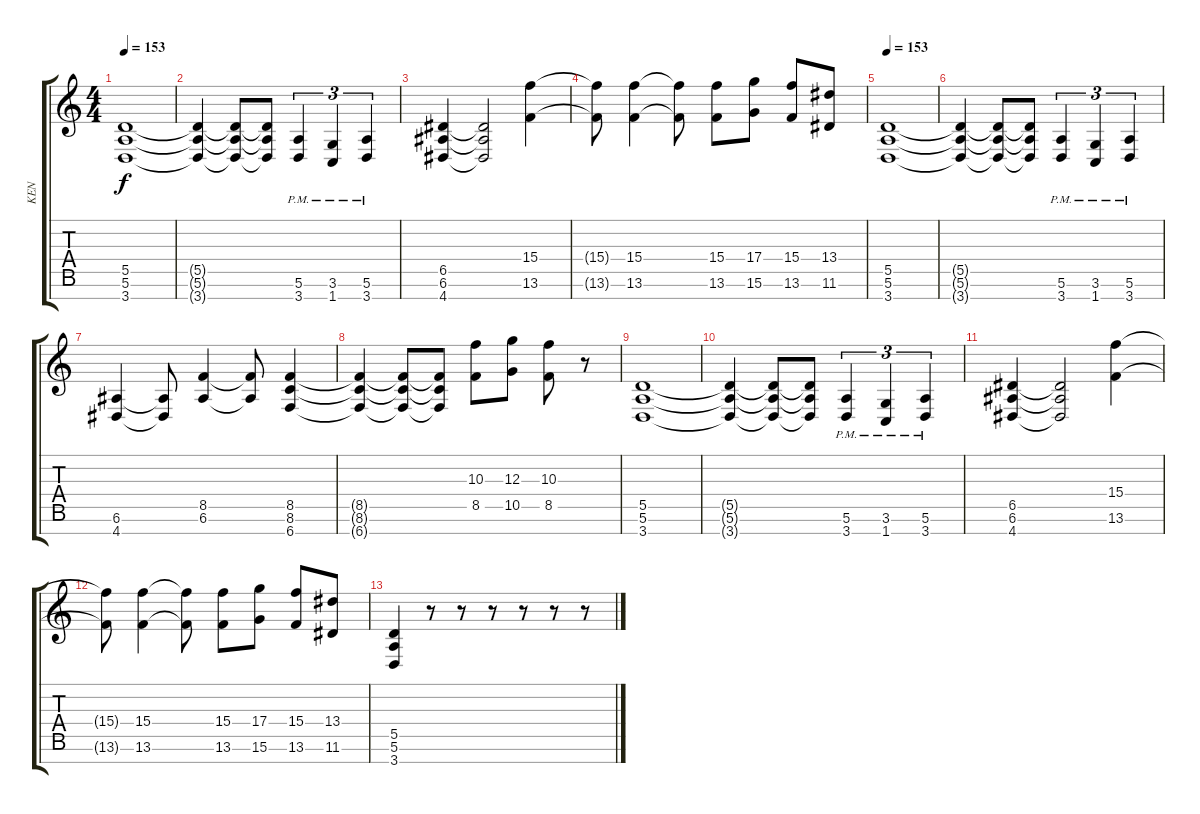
\track ("KEN" "KEN") {instrument distortionguitar}
\staff {score tabs}
\tuning (E4 B3 G3 D3 A2 E2 B1) {hide}
\ts (4 4)
\tempo 153
\clef g2
\ks c
(5.5 5.6 3.7).1{dy f} |
(5.5{t} 5.6{t} 3.7{t}).4 (5.5{t} 5.6{t} 3.7{t}).8 (5.5{t} 5.6{t} 3.7{t}).8 (5.6{pm} 3.7{pm}).4{tu (3 2)} (3.6{pm} 1.7{pm}).4{tu (3 2)} (5.6{pm} 3.7{pm}).4{tu (3 2)} |
(6.5 6.6 4.7).4 (6.5{t} 6.6{t} 4.7{t}).2 (15.4 13.6).4 |
(15.4{t} 13.6{t}).8 (15.4 13.6).4 (15.4{t} 13.6{t}).8 (15.4 13.6).8 (17.4 15.6).8 (15.4 13.6).8 (13.4 11.6).8 |
\tempo 153
(5.5 5.6 3.7).1 |
(5.5{t} 5.6{t} 3.7{t}).4 (5.5{t} 5.6{t} 3.7{t}).8 (5.5{t} 5.6{t} 3.7{t}).8 (5.6{pm} 3.7{pm}).4{tu (3 2)} (3.6{pm} 1.7{pm}).4{tu (3 2)} (5.6{pm} 3.7{pm}).4{tu (3 2)} |
(6.6 4.7).4 (6.6{t} 4.7{t}).8 (8.5 6.6).4 (8.5{t} 6.6{t}).8 (8.5 8.6 6.7).4 |
(8.5{t} 8.6{t} 6.7{t}).4 (8.5{t} 8.6{t} 6.7{t}).8 (8.5{t} 8.6{t} 6.7{t}).8 (10.3 8.5).8 (12.3 10.5).8 (10.3 8.5).8 r.8 |
(5.5 5.6 3.7).1 |
(5.5{t} 5.6{t} 3.7{t}).4 (5.5{t} 5.6{t} 3.7{t}).8 (5.5{t} 5.6{t} 3.7{t}).8 (5.6{pm} 3.7{pm}).4{tu (3 2)} (3.6{pm} 1.7{pm}).4{tu (3 2)} (5.6{pm} 3.7{pm}).4{tu (3 2)} |
(6.5 6.6 4.7).4 (6.5{t} 6.6{t} 4.7{t}).2 (15.4 13.6).4 |
(15.4{t} 13.6{t}).8 (15.4 13.6).4 (15.4{t} 13.6{t}).8 (15.4 13.6).8 (17.4 15.6).8 (15.4 13.6).8 (13.4 11.6).8 |
(5.5 5.6 3.7).4 r.8 r.8 r.8 r.8 r.8 r.8
